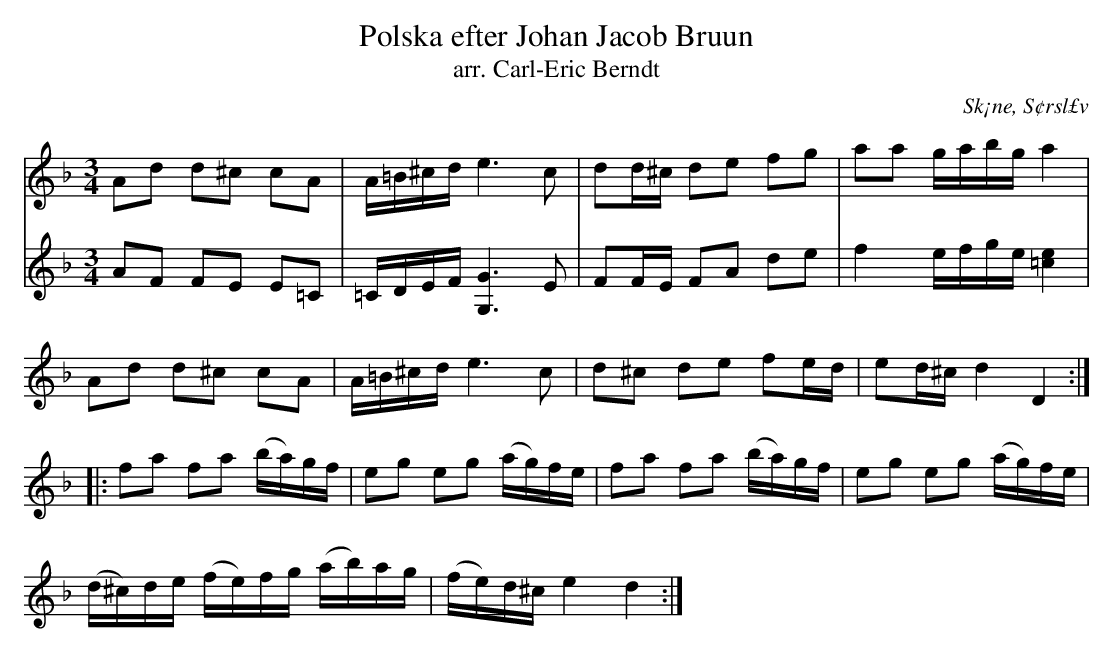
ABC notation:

X:1
T:Polska efter Johan Jacob Bruun
T:arr. Carl-Eric Berndt
O:Sk¡ne, S¢rsl£v
M:3/4
L:1/8
K:Dm
V:1
Ad d^c cA | A/=B/^c/d/ e2>c2 | dd/^c/ de fg | aa g/a/b/g/ a2 |
Ad d^c cA | A/=B/^c/d/ e2>c2 | d^c de fe/d/ | ed/^c/ d2 D2 ::
fa fa (b/a/)g/f/ | eg eg (a/g/)f/e/ | fa fa (b/a/)g/f/ | eg eg (a/g/)f/e/ |
(d/^c/)d/e/ (f/e/)f/g/ (a/b/)a/g/ | (f/e/)d/^c/ e2 d2 :|
V:2
AF FE E=C | =C/D/E/F/ [G2G,2]>E2 | FF/E/ FA de | f2 e/f/g/e/ [e2=c2] |
V:3
